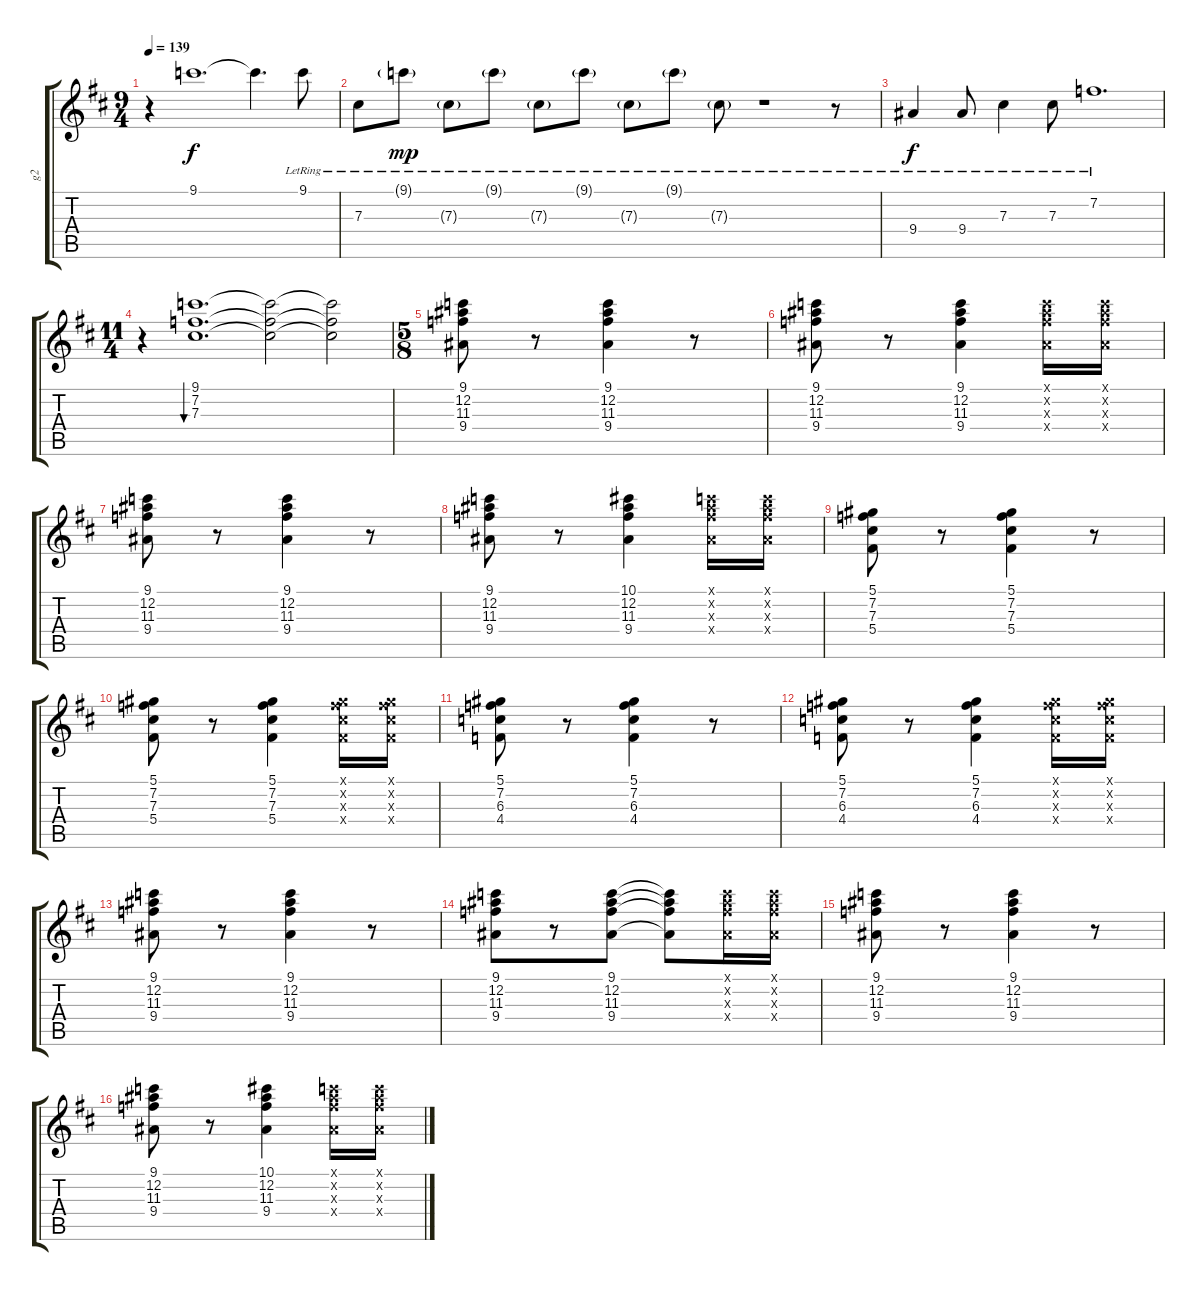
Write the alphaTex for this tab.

\track ("g2" "g2") {instrument distortionguitar}
\staff {score tabs}
\tuning (Eb4 Bb3 Gb3 Db3 Ab2 Eb2) {hide}
\ts (9 4)
\tempo 139
\clef g2
\ks d
r.4{dy f} 9.1.1{d} 9.1{t}.4{d} 9.1{lr}.8 |
7.3{lr}.8 9.1{g lr}.8{dy mp} 7.3{g lr}.8 9.1{g lr}.8 7.3{g lr}.8 9.1{g lr}.8 7.3{g lr}.8 9.1{g lr}.8 7.3{g lr}.8 r.1 r.8 |
9.4{lr}.4{dy f} 9.4{lr}.8 7.3{lr}.4 7.3{lr}.8 7.2{lr}.1{d} |
\ts (11 4)
r.4 (9.1 7.2 7.3).1{d bu 30} (9.1{t} 7.2{t} 7.3{t}).2 (9.1{t} 7.2{t} 7.3{t}).2 |
\ts (5 8)
(9.1 12.2 11.3 9.4).8 r.8 (9.1 12.2 11.3 9.4).4 r.8 |
(9.1 12.2 11.3 9.4).8 r.8 (9.1 12.2 11.3 9.4).4 (9.1{x} 12.2{x} 11.3{x} 9.4{x}).16 (9.1{x} 12.2{x} 11.3{x} 9.4{x}).16 |
(9.1 12.2 11.3 9.4).8 r.8 (9.1 12.2 11.3 9.4).4 r.8 |
(9.1 12.2 11.3 9.4).8 r.8 (10.1 12.2 11.3 9.4).4 (9.1{x} 12.2{x} 11.3{x} 9.4{x}).16 (9.1{x} 12.2{x} 11.3{x} 9.4{x}).16 |
(5.1 7.2 7.3 5.4).8 r.8 (5.1 7.2 7.3 5.4).4 r.8 |
(5.1 7.2 7.3 5.4).8 r.8 (5.1 7.2 7.3 5.4).4 (5.1{x} 7.2{x} 7.3{x} 5.4{x}).16 (5.1{x} 7.2{x} 7.3{x} 5.4{x}).16 |
(5.1 7.2 6.3 4.4).8 r.8 (5.1 7.2 6.3 4.4).4 r.8 |
(5.1 7.2 6.3 4.4).8 r.8 (5.1 7.2 6.3 4.4).4 (5.1{x} 7.2{x} 6.3{x} 4.4{x}).16 (5.1{x} 7.2{x} 6.3{x} 4.4{x}).16 |
(9.1 12.2 11.3 9.4).8 r.8 (9.1 12.2 11.3 9.4).4 r.8 |
(9.1 12.2 11.3 9.4).8 r.8 (9.1 12.2 11.3 9.4).8 (9.1{t} 12.2{t} 11.3{t} 9.4{t}).8 (9.1{x} 12.2{x} 11.3{x} 9.4{x}).16 (9.1{x} 12.2{x} 11.3{x} 9.4{x}).16 |
(9.1 12.2 11.3 9.4).8 r.8 (9.1 12.2 11.3 9.4).4 r.8 |
(9.1 12.2 11.3 9.4).8 r.8 (10.1 12.2 11.3 9.4).4 (9.1{x} 12.2{x} 11.3{x} 9.4{x}).16 (9.1{x} 12.2{x} 11.3{x} 9.4{x}).16
